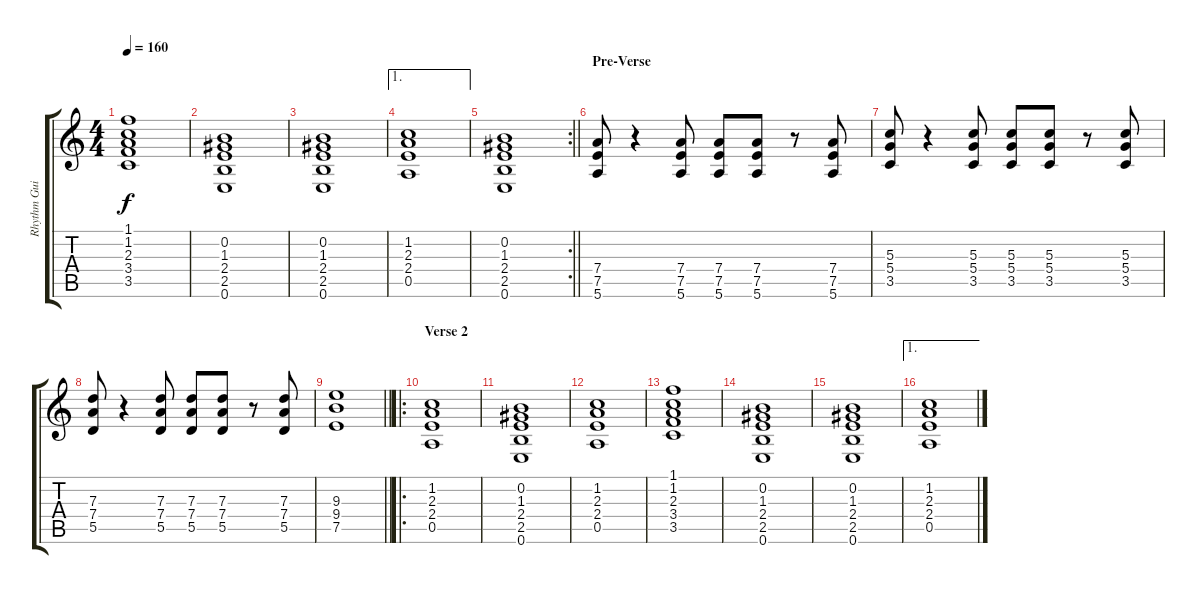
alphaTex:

\track ("Rhythm Guitar" "Rhythm Gui") {instrument electricguitarclean}
\staff {score tabs}
\tuning (E4 B3 G3 D3 A2 E2) {hide}
\ts (4 4)
\tempo 160
\clef g2
\ks c
(1.1 1.2 2.3 3.4 3.5).1{dy f} |
(0.2 1.3 2.4 2.5 0.6).1 |
(0.2 1.3 2.4 2.5 0.6).1 |
\ae 1
(1.2 2.3 2.4 0.5).1 |
\rc 2
\barLineRight lightlight
(0.2 1.3 2.4 2.5 0.6).1 |
\section ("" "Pre-Verse")
(7.4 7.5 5.6).8 r.4 (7.4 7.5 5.6).8 (7.4 7.5 5.6).8 (7.4 7.5 5.6).8 r.8 (7.4 7.5 5.6).8 |
(5.3 5.4 3.5).8 r.4 (5.3 5.4 3.5).8 (5.3 5.4 3.5).8 (5.3 5.4 3.5).8 r.8 (5.3 5.4 3.5).8 |
(7.3 7.4 5.5).8 r.4 (7.3 7.4 5.5).8 (7.3 7.4 5.5).8 (7.3 7.4 5.5).8 r.8 (7.3 7.4 5.5).8 |
\barLineRight lightlight
(9.3 9.4 7.5).1 |
\ro
\section ("" "Verse 2")
(1.2 2.3 2.4 0.5).1 |
(0.2 1.3 2.4 2.5 0.6).1 |
(1.2 2.3 2.4 0.5).1 |
(1.1 1.2 2.3 3.4 3.5).1 |
(0.2 1.3 2.4 2.5 0.6).1 |
(0.2 1.3 2.4 2.5 0.6).1 |
\ae 1
(1.2 2.3 2.4 0.5).1
